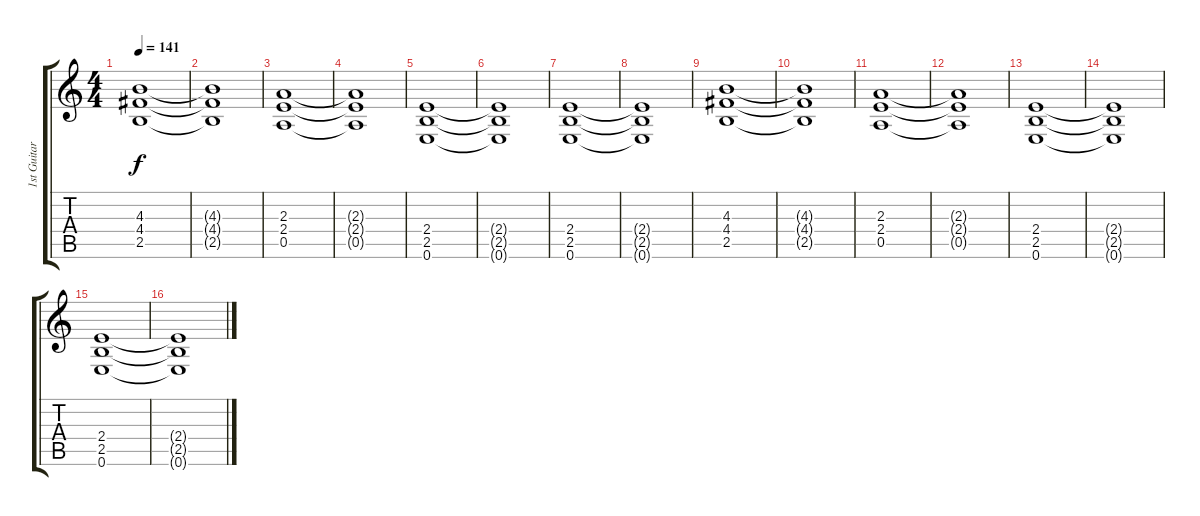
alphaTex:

\track ("1st Guitar" "1st Guitar") {instrument overdrivenguitar}
\staff {score tabs}
\tuning (E4 B3 G3 D3 A2 E2) {hide}
\ts (4 4)
\tempo 141
\clef g2
\ks c
(4.3 4.4 2.5).1{dy f} |
(4.3{t} 4.4{t} 2.5{t}).1 |
(2.3 2.4 0.5).1 |
(2.3{t} 2.4{t} 0.5{t}).1 |
(2.4 2.5 0.6).1 |
(2.4{t} 2.5{t} 0.6{t}).1 |
(2.4 2.5 0.6).1 |
(2.4{t} 2.5{t} 0.6{t}).1 |
(4.3 4.4 2.5).1 |
(4.3{t} 4.4{t} 2.5{t}).1 |
(2.3 2.4 0.5).1 |
(2.3{t} 2.4{t} 0.5{t}).1 |
(2.4 2.5 0.6).1 |
(2.4{t} 2.5{t} 0.6{t}).1 |
(2.4 2.5 0.6).1 |
(2.4{t} 2.5{t} 0.6{t}).1
